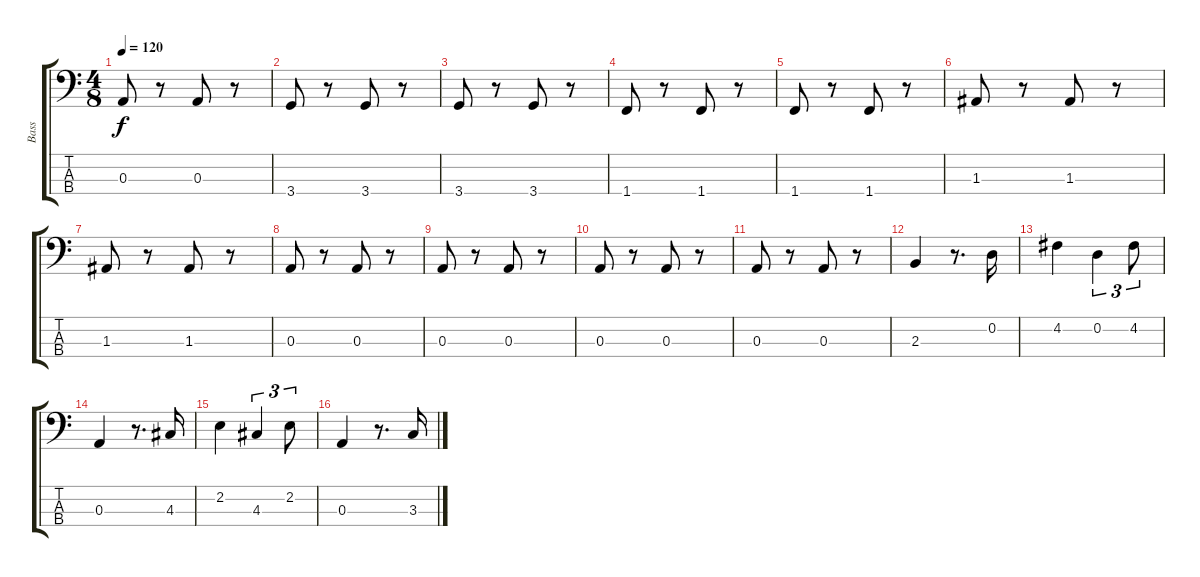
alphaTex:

\track ("Bass" "Bass") {instrument electricbassfinger}
\staff {score tabs}
\tuning (G2 D2 A1 E1) {hide}
\ts (4 8)
\tempo 120
\clef f4
\ks c
0.3.8{dy f} r.8 0.3.8 r.8 |
3.4.8 r.8 3.4.8 r.8 |
3.4.8 r.8 3.4.8 r.8 |
1.4.8 r.8 1.4.8 r.8 |
1.4.8 r.8 1.4.8 r.8 |
1.3.8 r.8 1.3.8 r.8 |
1.3.8 r.8 1.3.8 r.8 |
0.3.8 r.8 0.3.8 r.8 |
0.3.8 r.8 0.3.8 r.8 |
0.3.8 r.8 0.3.8 r.8 |
0.3.8 r.8 0.3.8 r.8 |
2.3.4 r.8{d} 0.2.16 |
4.2.4 0.2.4{tu (3 2)} 4.2.8{tu (3 2)} |
0.3.4 r.8{d} 4.3.16 |
2.2.4 4.3.4{tu (3 2)} 2.2.8{tu (3 2)} |
0.3.4 r.8{d} 3.3.16
